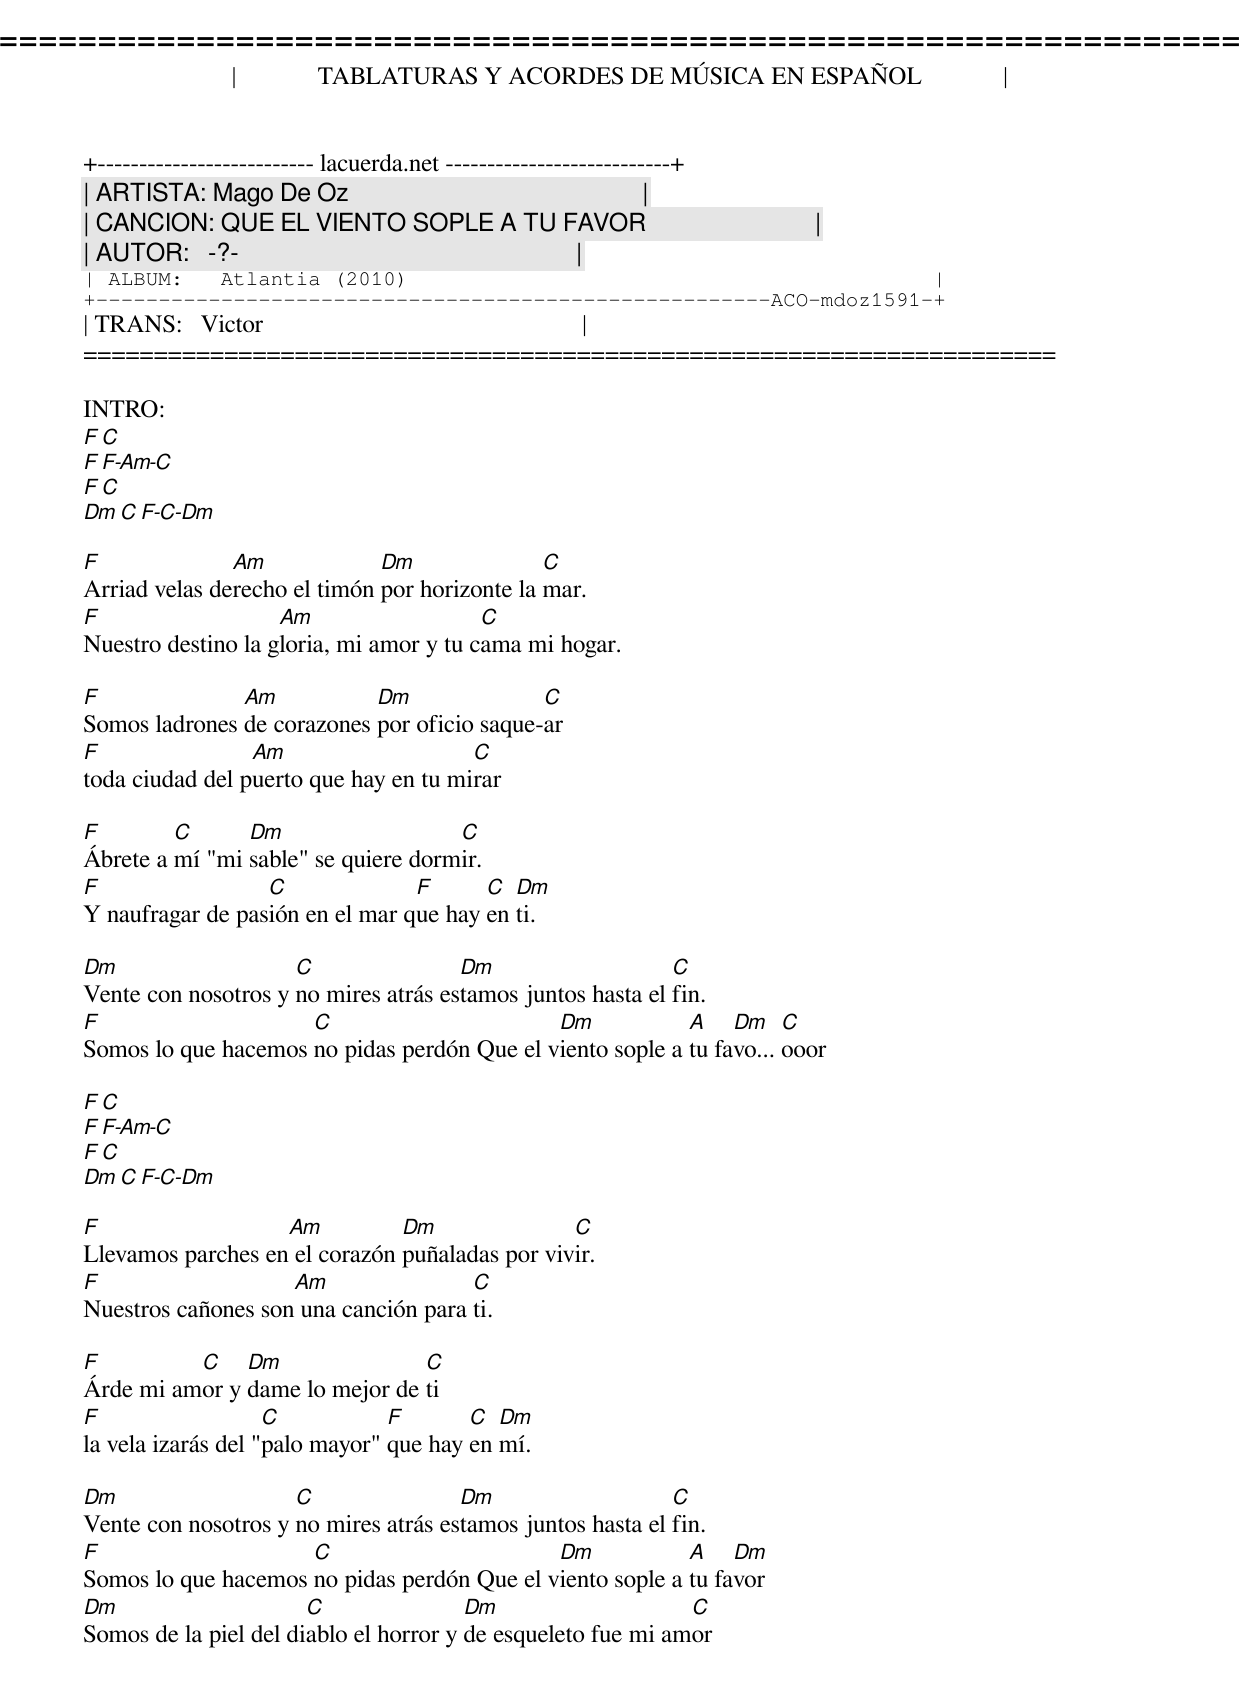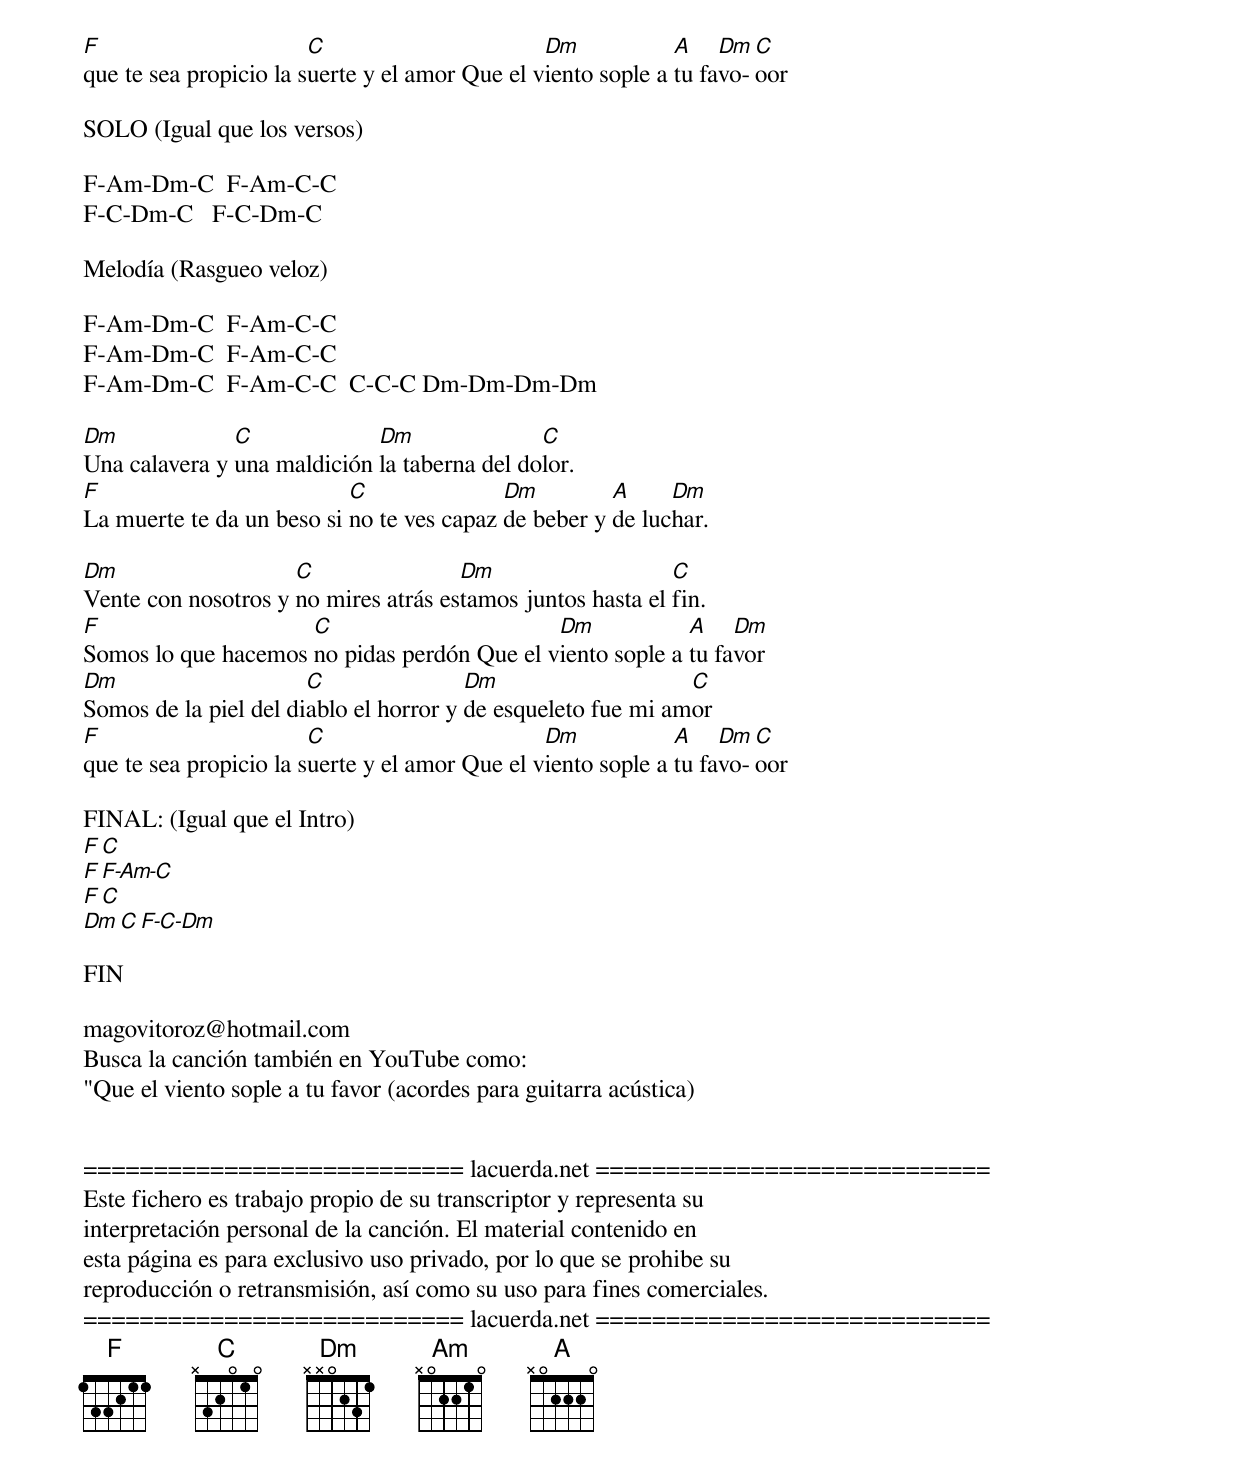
=====================================================================
|             TABLATURAS Y ACORDES DE MÚSICA EN ESPAÑOL             |
+-------------------------- lacuerda.net ---------------------------+
| ARTISTA: Mago De Oz                                               |
| CANCION: QUE EL VIENTO SOPLE A TU FAVOR                           |
| AUTOR:   -?-                                                      |
| ALBUM:   Atlantia (2010)                                          |
+------------------------------------------------------ACO-mdoz1591-+
| TRANS:   Victor                                                   |
=====================================================================

INTRO:
F        C
F      F-Am-C
F        C
Dm  C  F-C-Dm

F              Am             Dm               C
Arriad velas derecho el timón por horizonte la mar.
F                   Am                   C
Nuestro destino la gloria, mi amor y tu cama mi hogar.

F              Am           Dm               C
Somos ladrones de corazones por oficio saque-ar
F                Am                    C
toda ciudad del puerto que hay en tu mirar

F        C      Dm                   C
Ábrete a mí "mi sable" se quiere dormir.
F                 C              F      C  Dm
Y naufragar de pasión en el mar que hay en ti.

Dm                   C                Dm                    C
Vente con nosotros y no mires atrás estamos juntos hasta el fin.
F                    C                       Dm            A    Dm    C
Somos lo que hacemos no pidas perdón Que el viento sople a tu favo... ooor

F        C
F      F-Am-C
F        C
Dm  C  F-C-Dm

F                  Am          Dm               C
Llevamos parches en el corazón puñaladas por vivir.
F                   Am                C
Nuestros cañones son una canción para ti.

F         C    Dm               C
Árde mi amor y dame lo mejor de ti
F                   C           F       C  Dm
la vela izarás del "palo mayor" que hay en mí.

Dm                   C                Dm                    C
Vente con nosotros y no mires atrás estamos juntos hasta el fin.
F                    C                       Dm            A    Dm
Somos lo que hacemos no pidas perdón Que el viento sople a tu favor
Dm                     C                Dm                    C
Somos de la piel del diablo el horror y de esqueleto fue mi amor
F                       C                       Dm            A    Dm C
que te sea propicio la suerte y el amor Que el viento sople a tu favo-oor

SOLO (Igual que los versos)

F-Am-Dm-C  F-Am-C-C
F-C-Dm-C   F-C-Dm-C

Melodía (Rasgueo veloz)

F-Am-Dm-C  F-Am-C-C
F-Am-Dm-C  F-Am-C-C
F-Am-Dm-C  F-Am-C-C  C-C-C Dm-Dm-Dm-Dm

Dm             C             Dm               C
Una calavera y una maldición la taberna del dolor.
F                          C               Dm         A     Dm
La muerte te da un beso si no te ves capaz de beber y de luchar.

Dm                   C                Dm                    C
Vente con nosotros y no mires atrás estamos juntos hasta el fin.
F                    C                       Dm            A    Dm
Somos lo que hacemos no pidas perdón Que el viento sople a tu favor
Dm                     C                Dm                    C
Somos de la piel del diablo el horror y de esqueleto fue mi amor
F                       C                       Dm            A    Dm C
que te sea propicio la suerte y el amor Que el viento sople a tu favo-oor

FINAL: (Igual que el Intro)
F        C
F      F-Am-C
F        C
Dm  C  F-C-Dm

FIN

magovitoroz@hotmail.com
Busca la canción también en YouTube como:
"Que el viento sople a tu favor (acordes para guitarra acústica)


=========================== lacuerda.net ============================
Este fichero es trabajo propio de su transcriptor y representa su
interpretación personal de la canción. El material contenido en
esta página es para exclusivo uso privado, por lo que se prohibe su
reproducción o retransmisión, así como su uso para fines comerciales.
=========================== lacuerda.net ============================
